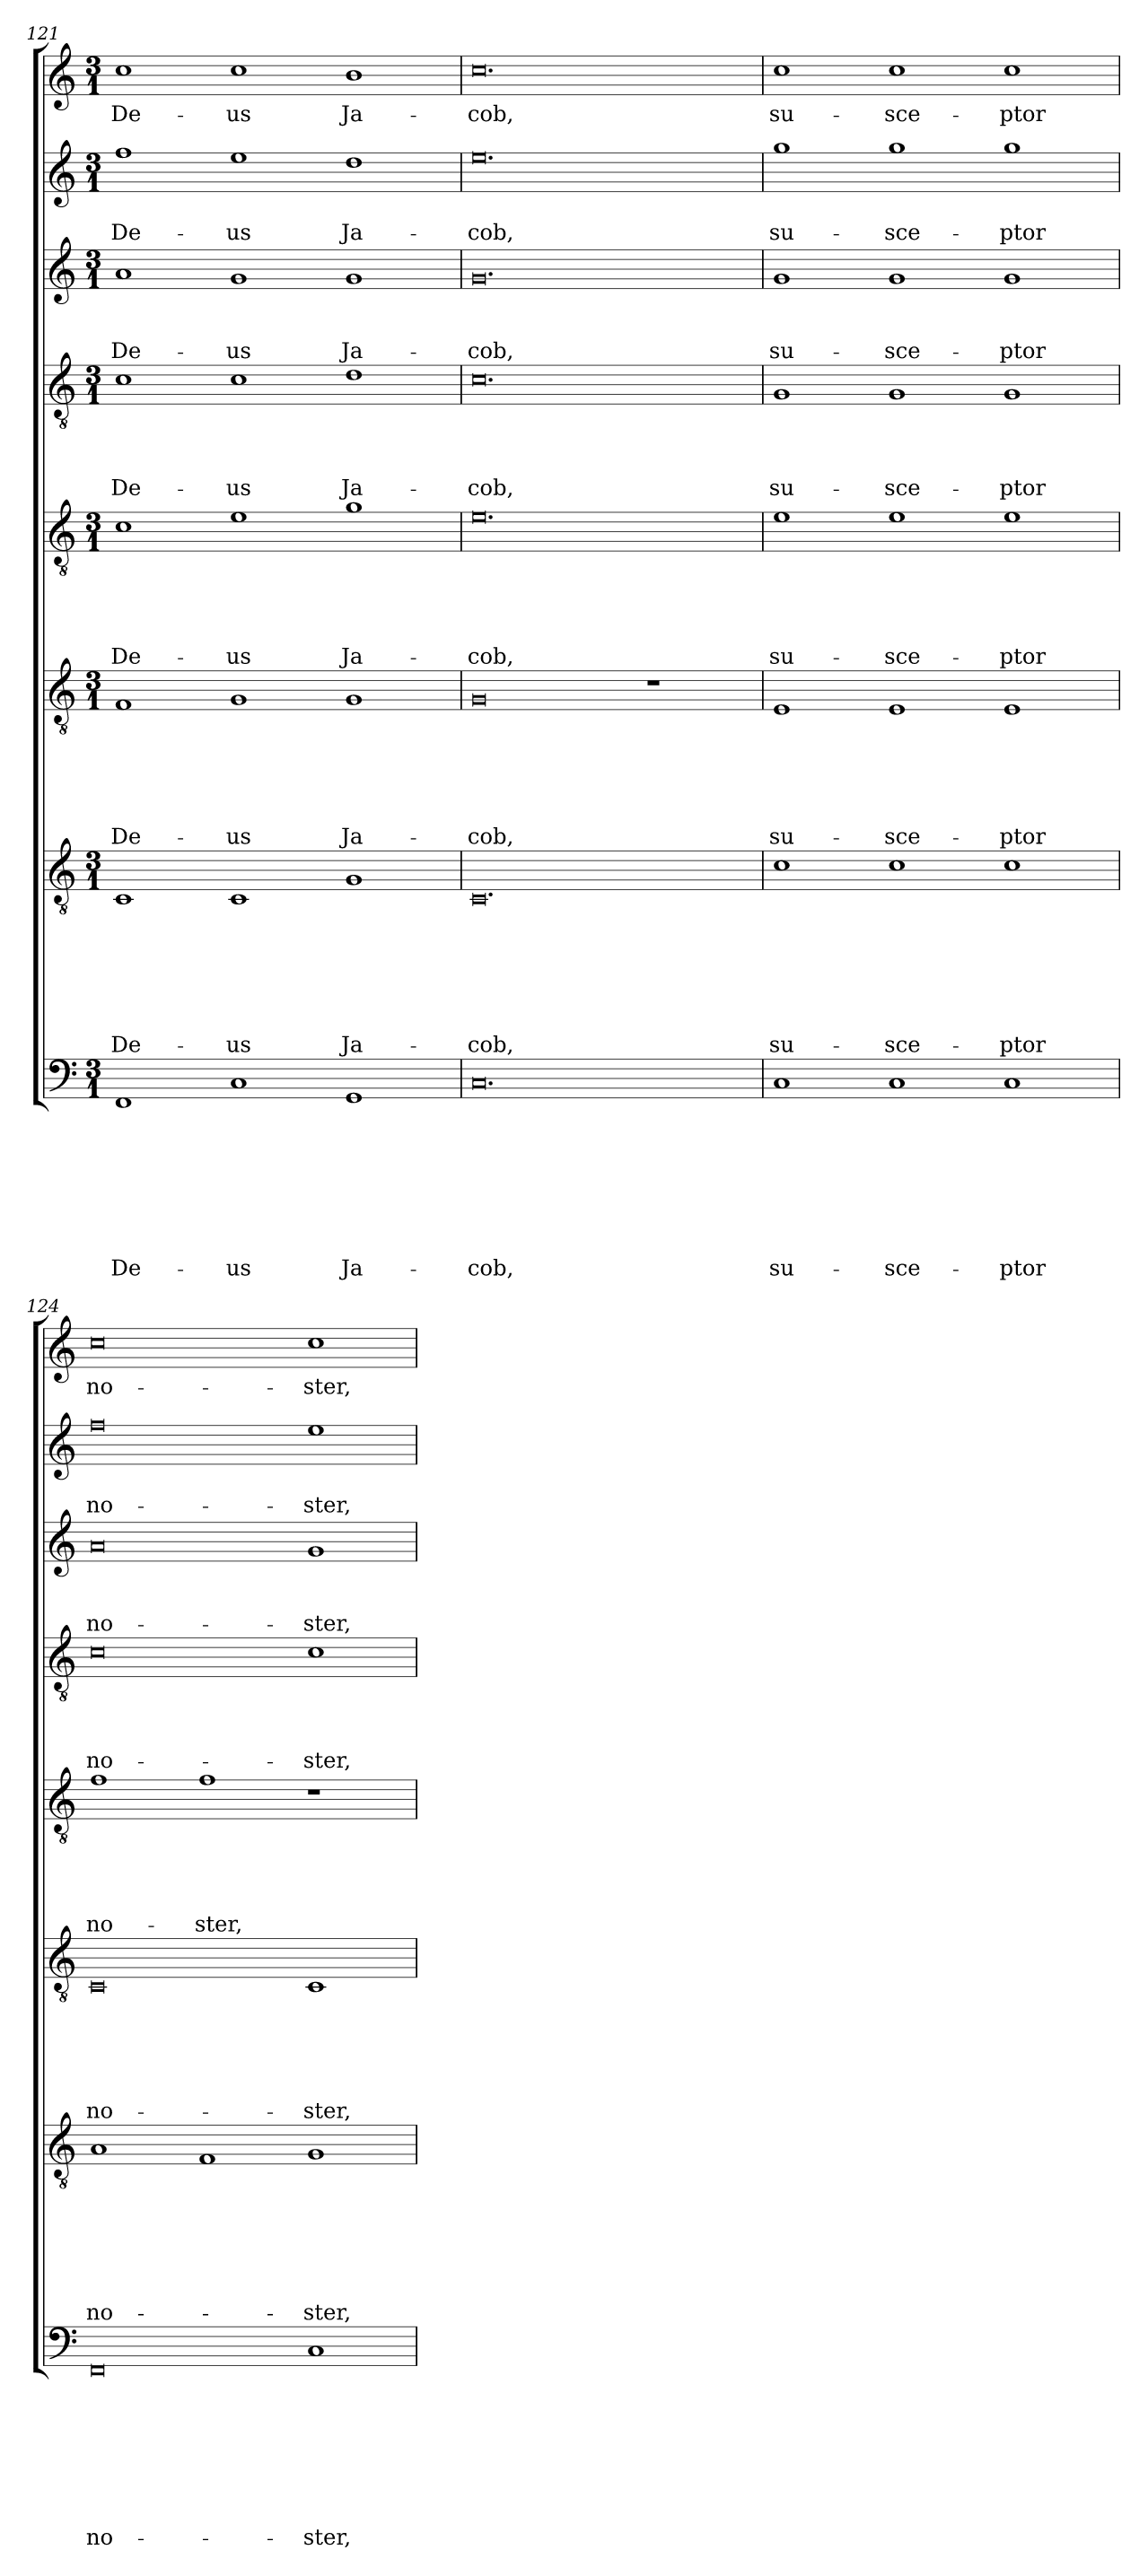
**kern	**text	**text	**text	**text	**text	**text	**text	**text	**kern	**text	**text	**text	**text	**text	**text	**text	**kern	**text	**text	**text	**text	**text	**text	**kern	**text	**text	**text	**text	**text	**kern	**text	**text	**text	**text	**kern	**text	**text	**text	**kern	**text	**text	**kern	**text
*part8	*part8	*part8	*part8	*part8	*part8	*part8	*part8	*part8	*part7	*part7	*part7	*part7	*part7	*part7	*part7	*part7	*part6	*part6	*part6	*part6	*part6	*part6	*part6	*part5	*part5	*part5	*part5	*part5	*part5	*part4	*part4	*part4	*part4	*part4	*part3	*part3	*part3	*part3	*part2	*part2	*part2	*part1	*part1
*staff8	*staff8	*staff8	*staff8	*staff8	*staff8	*staff8	*staff8	*staff8	*staff7	*staff7	*staff7	*staff7	*staff7	*staff7	*staff7	*staff7	*staff6	*staff6	*staff6	*staff6	*staff6	*staff6	*staff6	*staff5	*staff5	*staff5	*staff5	*staff5	*staff5	*staff4	*staff4	*staff4	*staff4	*staff4	*staff3	*staff3	*staff3	*staff3	*staff2	*staff2	*staff2	*staff1	*staff1
*clefF4	*	*	*	*	*	*	*	*	*clefGv2	*	*	*	*	*	*	*	*clefGv2	*	*	*	*	*	*	*clefGv2	*	*	*	*	*	*clefGv2	*	*	*	*	*clefG2	*	*	*	*clefG2	*	*	*clefG2	*
*k[]	*	*	*	*	*	*	*	*	*k[]	*	*	*	*	*	*	*	*k[]	*	*	*	*	*	*	*k[]	*	*	*	*	*	*k[]	*	*	*	*	*k[]	*	*	*	*k[]	*	*	*k[]	*
*C:	*	*	*	*	*	*	*	*	*C:	*	*	*	*	*	*	*	*C:	*	*	*	*	*	*	*C:	*	*	*	*	*	*C:	*	*	*	*	*C:	*	*	*	*C:	*	*	*C:	*
*M3/1	*	*	*	*	*	*	*	*	*M3/1	*	*	*	*	*	*	*	*M3/1	*	*	*	*	*	*	*M3/1	*	*	*	*	*	*M3/1	*	*	*	*	*M3/1	*	*	*	*M3/1	*	*	*M3/1	*
=121	=121	=121	=121	=121	=121	=121	=121	=121	=121	=121	=121	=121	=121	=121	=121	=121	=121	=121	=121	=121	=121	=121	=121	=121	=121	=121	=121	=121	=121	=121	=121	=121	=121	=121	=121	=121	=121	=121	=121	=121	=121	=121	=121
!	!	!	!	!	!	!	!	!LO:LY:b	!	!	!	!	!	!	!	!LO:LY:b	!	!	!	!	!	!	!LO:LY:b	!	!	!	!	!	!LO:LY:b	!	!	!	!	!LO:LY:b	!	!	!	!LO:LY:b	!	!	!LO:LY:b	!	!LO:LY:b
1FF	.	.	.	.	.	.	.	De-	1C	.	.	.	.	.	.	De-	1F	.	.	.	.	.	De-	1c	.	.	.	.	De-	1c	.	.	.	De-	1a	.	.	De-	1ff	.	De-	1cc	De-
!	!	!	!	!	!	!	!	!LO:LY:b	!	!	!	!	!	!	!	!LO:LY:b	!	!	!	!	!	!	!LO:LY:b	!	!	!	!	!	!LO:LY:b	!	!	!	!	!LO:LY:b	!	!	!	!LO:LY:b	!	!	!LO:LY:b	!	!LO:LY:b
1C	.	.	.	.	.	.	.	-us	1C	.	.	.	.	.	.	-us	1G	.	.	.	.	.	-us	1e	.	.	.	.	-us	1c	.	.	.	-us	1g	.	.	-us	1ee	.	-us	1cc	-us
!	!	!	!	!	!	!	!	!LO:LY:b	!	!	!	!	!	!	!	!LO:LY:b	!	!	!	!	!	!	!LO:LY:b	!	!	!	!	!	!LO:LY:b	!	!	!	!	!LO:LY:b	!	!	!	!LO:LY:b	!	!	!LO:LY:b	!	!LO:LY:b
1GG	.	.	.	.	.	.	.	Ja-	1G	.	.	.	.	.	.	Ja-	1G	.	.	.	.	.	Ja-	1g	.	.	.	.	Ja-	1d	.	.	.	Ja-	1g	.	.	Ja-	1dd	.	Ja-	1b	Ja-
=122	=122	=122	=122	=122	=122	=122	=122	=122	=122	=122	=122	=122	=122	=122	=122	=122	=122	=122	=122	=122	=122	=122	=122	=122	=122	=122	=122	=122	=122	=122	=122	=122	=122	=122	=122	=122	=122	=122	=122	=122	=122	=122	=122
!	!	!	!	!	!	!	!	!LO:LY:b	!	!	!	!	!	!	!	!LO:LY:b	!	!	!	!	!	!	!LO:LY:b	!	!	!	!	!	!LO:LY:b	!	!	!	!	!LO:LY:b	!	!	!	!LO:LY:b	!	!	!LO:LY:b	!	!LO:LY:b
0.C	.	.	.	.	.	.	.	-cob,	0.C	.	.	.	.	.	.	-cob,	0G	.	.	.	.	.	-cob,	0.e	.	.	.	.	-cob,	0.c	.	.	.	-cob,	0.g	.	.	-cob,	0.ee	.	-cob,	0.cc	-cob,
.	.	.	.	.	.	.	.	.	.	.	.	.	.	.	.	.	1r	.	.	.	.	.	.	.	.	.	.	.	.	.	.	.	.	.	.	.	.	.	.	.	.	.	.
=123	=123	=123	=123	=123	=123	=123	=123	=123	=123	=123	=123	=123	=123	=123	=123	=123	=123	=123	=123	=123	=123	=123	=123	=123	=123	=123	=123	=123	=123	=123	=123	=123	=123	=123	=123	=123	=123	=123	=123	=123	=123	=123	=123
!	!	!	!	!	!	!	!	!LO:LY:b	!	!	!	!	!	!	!	!LO:LY:b	!	!	!	!	!	!	!LO:LY:b	!	!	!	!	!	!LO:LY:b	!	!	!	!	!LO:LY:b	!	!	!	!LO:LY:b	!	!	!LO:LY:b	!	!LO:LY:b
1C	.	.	.	.	.	.	.	su-	1c	.	.	.	.	.	.	su-	1E	.	.	.	.	.	su-	1e	.	.	.	.	su-	1G	.	.	.	su-	1g	.	.	su-	1gg	.	su-	1cc	su-
!	!	!	!	!	!	!	!	!LO:LY:b	!	!	!	!	!	!	!	!LO:LY:b	!	!	!	!	!	!	!LO:LY:b	!	!	!	!	!	!LO:LY:b	!	!	!	!	!LO:LY:b	!	!	!	!LO:LY:b	!	!	!LO:LY:b	!	!LO:LY:b
1C	.	.	.	.	.	.	.	-sce-	1c	.	.	.	.	.	.	-sce-	1E	.	.	.	.	.	-sce-	1e	.	.	.	.	-sce-	1G	.	.	.	-sce-	1g	.	.	-sce-	1gg	.	-sce-	1cc	-sce-
!	!	!	!	!	!	!	!	!LO:LY:b	!	!	!	!	!	!	!	!LO:LY:b	!	!	!	!	!	!	!LO:LY:b	!	!	!	!	!	!LO:LY:b	!	!	!	!	!LO:LY:b	!	!	!	!LO:LY:b	!	!	!LO:LY:b	!	!LO:LY:b
1C	.	.	.	.	.	.	.	-ptor	1c	.	.	.	.	.	.	-ptor	1E	.	.	.	.	.	-ptor	1e	.	.	.	.	-ptor	1G	.	.	.	-ptor	1g	.	.	-ptor	1gg	.	-ptor	1cc	-ptor
=124	=124	=124	=124	=124	=124	=124	=124	=124	=124	=124	=124	=124	=124	=124	=124	=124	=124	=124	=124	=124	=124	=124	=124	=124	=124	=124	=124	=124	=124	=124	=124	=124	=124	=124	=124	=124	=124	=124	=124	=124	=124	=124	=124
!	!	!	!	!	!	!	!	!LO:LY:b	!	!	!	!	!	!	!	!LO:LY:b	!	!	!	!	!	!	!LO:LY:b	!	!	!	!	!	!LO:LY:b	!	!	!	!	!LO:LY:b	!	!	!	!LO:LY:b	!	!	!LO:LY:b	!	!LO:LY:b
0FF	.	.	.	.	.	.	.	no-	1A	.	.	.	.	.	.	no-	0C	.	.	.	.	.	no-	1f	.	.	.	.	no-	0c	.	.	.	no-	0a	.	.	no-	0ff	.	no-	0cc	no-
!	!	!	!	!	!	!	!	!	!	!	!	!	!	!	!	!	!	!	!	!	!	!	!	!	!	!	!	!	!LO:LY:b	!	!	!	!	!	!	!	!	!	!	!	!	!	!
.	.	.	.	.	.	.	.	.	1F	.	.	.	.	.	.	.	.	.	.	.	.	.	.	1f	.	.	.	.	-ster,	.	.	.	.	.	.	.	.	.	.	.	.	.	.
!	!	!	!	!	!	!	!	!LO:LY:b	!	!	!	!	!	!	!	!LO:LY:b	!	!	!	!	!	!	!LO:LY:b	!	!	!	!	!	!	!	!	!	!	!LO:LY:b	!	!	!	!LO:LY:b	!	!	!LO:LY:b	!	!LO:LY:b
1C	.	.	.	.	.	.	.	-ster,	1G	.	.	.	.	.	.	-ster,	1C	.	.	.	.	.	-ster,	1r	.	.	.	.	.	1c	.	.	.	-ster,	1g	.	.	-ster,	1ee	.	-ster,	1cc	-ster,
=	=	=	=	=	=	=	=	=	=	=	=	=	=	=	=	=	=	=	=	=	=	=	=	=	=	=	=	=	=	=	=	=	=	=	=	=	=	=	=	=	=	=	=
*-	*-	*-	*-	*-	*-	*-	*-	*-	*-	*-	*-	*-	*-	*-	*-	*-	*-	*-	*-	*-	*-	*-	*-	*-	*-	*-	*-	*-	*-	*-	*-	*-	*-	*-	*-	*-	*-	*-	*-	*-	*-	*-	*-
